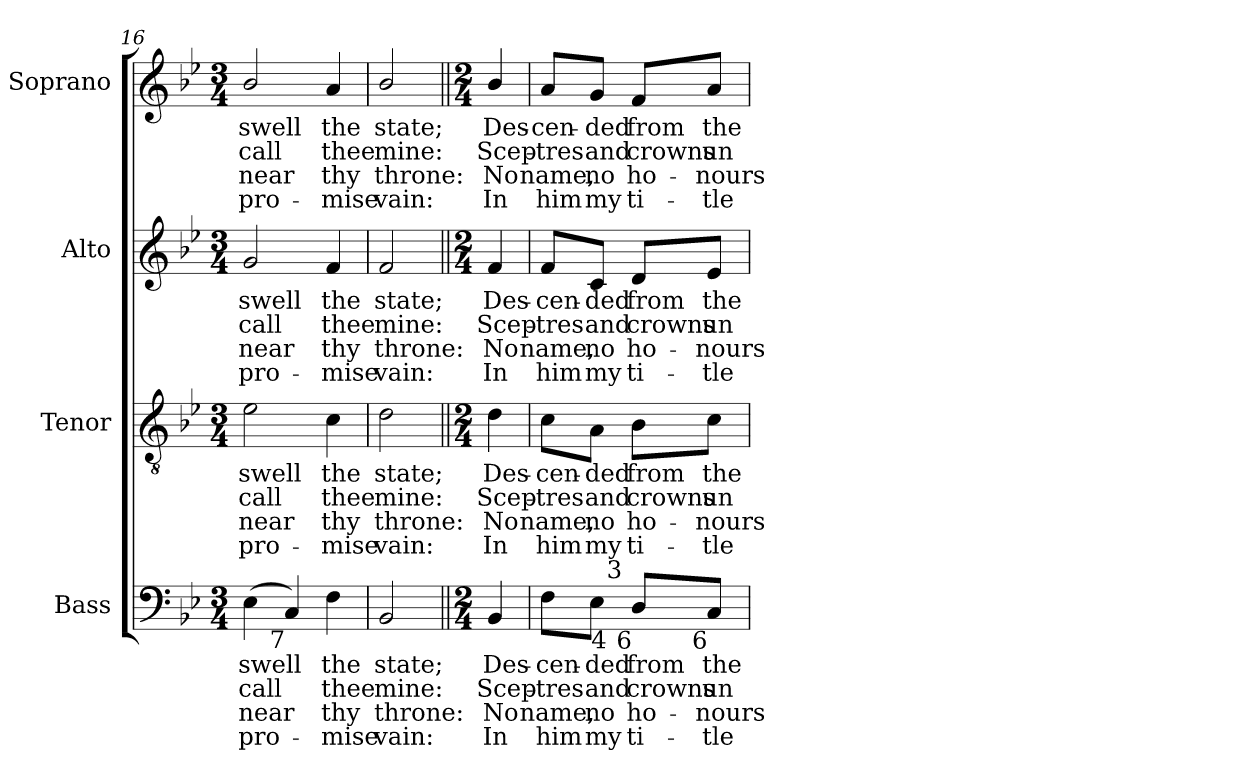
**kern	**text	**text	**text	**text	**kern	**text	**text	**text	**text	**kern	**text	**text	**text	**text	**kern	**text	**text	**text	**text
*part4	*part4	*part4	*part4	*part4	*part3	*part3	*part3	*part3	*part3	*part2	*part2	*part2	*part2	*part2	*part1	*part1	*part1	*part1	*part1
*staff4	*staff4	*staff4	*staff4	*staff4	*staff3	*staff3	*staff3	*staff3	*staff3	*staff2	*staff2	*staff2	*staff2	*staff2	*staff1	*staff1	*staff1	*staff1	*staff1
*I"Bass	*	*	*	*	*I"Tenor	*	*	*	*	*I"Alto	*	*	*	*	*I"Soprano	*	*	*	*
*I'B.	*	*	*	*	*I'T.	*	*	*	*	*I'A.	*	*	*	*	*I'S.	*	*	*	*
*clefF4	*	*	*	*	*clefGv2	*	*	*	*	*clefG2	*	*	*	*	*clefG2	*	*	*	*
*	*	*	*	*	*ITrd7c12	*	*	*	*	*	*	*	*	*	*	*	*	*	*
*k[b-e-]	*	*	*	*	*k[b-e-]	*	*	*	*	*k[b-e-]	*	*	*	*	*k[b-e-]	*	*	*	*
*B-:	*	*	*	*	*B-:	*	*	*	*	*B-:	*	*	*	*	*B-:	*	*	*	*
*M3/4	*	*	*	*	*M3/4	*	*	*	*	*M3/4	*	*	*	*	*M3/4	*	*	*	*
=16	=16	=16	=16	=16	=16	=16	=16	=16	=16	=16	=16	=16	=16	=16	=16	=16	=16	=16	=16
!	!LO:LY:b:color=#000000	!LO:LY:b:color=#000000	!LO:LY:b:color=#000000	!LO:LY:b:color=#000000	!	!	!	!	!	!	!	!	!	!	!	!	!	!	!
!	!	!	!	!	!	!LO:LY:b:color=#000000	!LO:LY:b:color=#000000	!LO:LY:b:color=#000000	!LO:LY:b:color=#000000	!	!	!	!	!	!	!	!	!	!
!	!	!	!	!	!	!	!	!	!	!	!LO:LY:b:color=#000000	!LO:LY:b:color=#000000	!LO:LY:b:color=#000000	!LO:LY:b:color=#000000	!	!	!	!	!
!	!	!	!	!	!	!	!	!	!	!	!	!	!	!	!	!LO:LY:b:color=#000000	!LO:LY:b:color=#000000	!LO:LY:b:color=#000000	!LO:LY:b:color=#000000
(4E-i\	swell	call	near	pro-	2E-i\	swell	call	near	pro-	2gi/	swell	call	near	pro-	2b-i/	swell	call	near	pro-
!LO:TX:b:rj:t=7	!	!	!	!	!	!	!	!	!	!	!	!	!	!	!	!	!	!	!
4Ci/)	.	.	.	.	.	.	.	.	.	.	.	.	.	.	.	.	.	.	.
!	!LO:LY:b:color=#000000	!LO:LY:b:color=#000000	!LO:LY:b:color=#000000	!LO:LY:b:color=#000000	!	!	!	!	!	!	!	!	!	!	!	!	!	!	!
!	!	!	!	!	!	!LO:LY:b:color=#000000	!LO:LY:b:color=#000000	!LO:LY:b:color=#000000	!LO:LY:b:color=#000000	!	!	!	!	!	!	!	!	!	!
!	!	!	!	!	!	!	!	!	!	!	!LO:LY:b:color=#000000	!LO:LY:b:color=#000000	!LO:LY:b:color=#000000	!LO:LY:b:color=#000000	!	!	!	!	!
!	!	!	!	!	!	!	!	!	!	!	!	!	!	!	!	!LO:LY:b:color=#000000	!LO:LY:b:color=#000000	!LO:LY:b:color=#000000	!LO:LY:b:color=#000000
4Fi\	the	thee	-thy	mise	4Ci\	the	thee	-thy	mise	4fi/	the	thee	-thy	mise	4ai/	the	thee	-thy	mise
=17	=17	=17	=17	=17	=17	=17	=17	=17	=17	=17	=17	=17	=17	=17	=17	=17	=17	=17	=17
!	!LO:LY:b:color=#000000	!LO:LY:b:color=#000000	!LO:LY:b:color=#000000	!LO:LY:b:color=#000000	!	!	!	!	!	!	!	!	!	!	!	!	!	!	!
!	!	!	!	!	!	!LO:LY:b:color=#000000	!LO:LY:b:color=#000000	!LO:LY:b:color=#000000	!LO:LY:b:color=#000000	!	!	!	!	!	!	!	!	!	!
!	!	!	!	!	!	!	!	!	!	!	!LO:LY:b:color=#000000	!LO:LY:b:color=#000000	!LO:LY:b:color=#000000	!LO:LY:b:color=#000000	!	!	!	!	!
!	!	!	!	!	!	!	!	!	!	!	!	!	!	!	!	!LO:LY:b:color=#000000	!LO:LY:b:color=#000000	!LO:LY:b:color=#000000	!LO:LY:b:color=#000000
2BB-i/	state;	mine:	throne:	vain:	2Di\	state;	mine:	throne:	vain:	2fi/	state;	mine:	throne:	vain:	2b-i/	state;	mine:	throne:	vain:
!!LO:PB:g=z
=17||	=17||	=17||	=17||	=17||	=17||	=17||	=17||	=17||	=17||	=17||	=17||	=17||	=17||	=17||	=17||	=17||	=17||	=17||	=17||
*M2/4	*	*	*	*	*M2/4	*	*	*	*	*M2/4	*	*	*	*	*M2/4	*	*	*	*
!	!LO:LY:b:color=#000000	!LO:LY:b:color=#000000	!LO:LY:b:color=#000000	!LO:LY:b:color=#000000	!	!	!	!	!	!	!	!	!	!	!	!	!	!	!
!	!	!	!	!	!	!LO:LY:b:color=#000000	!LO:LY:b:color=#000000	!LO:LY:b:color=#000000	!LO:LY:b:color=#000000	!	!	!	!	!	!	!	!	!	!
!	!	!	!	!	!	!	!	!	!	!	!LO:LY:b:color=#000000	!LO:LY:b:color=#000000	!LO:LY:b:color=#000000	!LO:LY:b:color=#000000	!	!	!	!	!
!	!	!	!	!	!	!	!	!	!	!	!	!	!	!	!	!LO:LY:b:color=#000000	!LO:LY:b:color=#000000	!LO:LY:b:color=#000000	!LO:LY:b:color=#000000
4BB-i/	Des-	Scep-	No	In	4Di\	Des-	Scep-	No	In	4fi/	Des-	Scep-	No	In	4b-i/	Des-	Scep-	No	In
=18	=18	=18	=18	=18	=18	=18	=18	=18	=18	=18	=18	=18	=18	=18	=18	=18	=18	=18	=18
!	!LO:LY:b:color=#000000	!LO:LY:b:color=#000000	!LO:LY:b:color=#000000	!LO:LY:b:color=#000000	!	!	!	!	!	!	!	!	!	!	!	!	!	!	!
!	!	!	!	!	!	!LO:LY:b:color=#000000	!LO:LY:b:color=#000000	!LO:LY:b:color=#000000	!LO:LY:b:color=#000000	!	!	!	!	!	!	!	!	!	!
!	!	!	!	!	!	!	!	!	!	!	!LO:LY:b:color=#000000	!LO:LY:b:color=#000000	!LO:LY:b:color=#000000	!LO:LY:b:color=#000000	!	!	!	!	!
!	!	!	!	!	!	!	!	!	!	!	!	!	!	!	!	!LO:LY:b:color=#000000	!LO:LY:b:color=#000000	!LO:LY:b:color=#000000	!LO:LY:b:color=#000000
*^	*	*	*	*	*	*	*	*	*	*	*	*	*	*	*	*	*	*	*
8Fi\L	8ryy	-cen-	-tres	name,	him	8Ci\L	-cen-	-tres	name,	him	8fi/L	-cen-	-tres	name,	him	8ai/L	-cen-	-tres	name,	him
!	!	!LO:LY:b:color=#000000	!LO:LY:b:color=#000000	!LO:LY:b:color=#000000	!LO:LY:b:color=#000000	!	!	!	!	!	!	!	!	!	!	!	!	!	!	!
!	!	!	!	!	!	!	!LO:LY:b:color=#000000	!LO:LY:b:color=#000000	!LO:LY:b:color=#000000	!LO:LY:b:color=#000000	!	!	!	!	!	!	!	!	!	!
!	!	!	!	!	!	!	!	!	!	!	!	!LO:LY:b:color=#000000	!LO:LY:b:color=#000000	!LO:LY:b:color=#000000	!LO:LY:b:color=#000000	!	!	!	!	!
!	!	!	!	!	!	!	!	!	!	!	!	!	!	!	!	!	!LO:LY:b:color=#000000	!LO:LY:b:color=#000000	!LO:LY:b:color=#000000	!LO:LY:b:color=#000000
8E-i\J	64ryy	-ded	and	no	my	8AAi\J	-ded	and	no	my	8ci/J	-ded	and	no	my	8gi/J	-ded	and	no	my
.	128...ryy	.	.	.	.	.	.	.	.	.	.	.	.	.	.	.	.	.	.	.
!	!LO:TX:b:rj:t=4	!	!	!	!	!	!	!	!	!	!	!	!	!	!	!	!	!	!	!
!	!LO:TX:t=3	!	!	!	!	!	!	!	!	!	!	!	!	!	!	!	!	!	!	!
.	4ryy	.	.	.	.	.	.	.	.	.	.	.	.	.	.	.	.	.	.	.
!	!	!LO:LY:b:color=#000000	!LO:LY:b:color=#000000	!LO:LY:b:color=#000000	!LO:LY:b:color=#000000	!	!	!	!	!	!	!	!	!	!	!	!	!	!	!
!	!	!	!	!	!	!	!LO:LY:b:color=#000000	!LO:LY:b:color=#000000	!LO:LY:b:color=#000000	!LO:LY:b:color=#000000	!	!	!	!	!	!	!	!	!	!
!	!	!	!	!	!	!	!	!	!	!	!	!LO:LY:b:color=#000000	!LO:LY:b:color=#000000	!LO:LY:b:color=#000000	!LO:LY:b:color=#000000	!	!	!	!	!
!LO:TX:b:rj:t=6	!	!	!	!	!	!	!	!	!	!	!	!	!	!	!	!	!	!	!	!
!	!	!	!	!	!	!	!	!	!	!	!	!	!	!	!	!	!LO:LY:b:color=#000000	!LO:LY:b:color=#000000	!LO:LY:b:color=#000000	!LO:LY:b:color=#000000
8Di/L	.	from	crowns	ho-	-ti-	8BB-i\L	from	crowns	ho-	-ti-	8di/L	from	crowns	ho-	-ti-	8fi/L	from	crowns	ho-	-ti-
!	!	!LO:LY:b:color=#000000	!LO:LY:b:color=#000000	!LO:LY:b:color=#000000	!LO:LY:b:color=#000000	!	!	!	!	!	!	!	!	!	!	!	!	!	!	!
!	!	!	!	!	!	!	!LO:LY:b:color=#000000	!LO:LY:b:color=#000000	!LO:LY:b:color=#000000	!LO:LY:b:color=#000000	!	!	!	!	!	!	!	!	!	!
!	!	!	!	!	!	!	!	!	!	!	!	!LO:LY:b:color=#000000	!LO:LY:b:color=#000000	!LO:LY:b:color=#000000	!LO:LY:b:color=#000000	!	!	!	!	!
!LO:TX:b:rj:t=6	!	!	!	!	!	!	!	!	!	!	!	!	!	!	!	!	!	!	!	!
!	!	!	!	!	!	!	!	!	!	!	!	!	!	!	!	!	!LO:LY:b:color=#000000	!LO:LY:b:color=#000000	!LO:LY:b:color=#000000	!LO:LY:b:color=#000000
8Ci/J	.	the	un-	-nours	tle	8Ci\J	the	un-	-nours	tle	8e-i/J	the	un-	-nours	tle	8ai/J	the	un-	-nours	tle
.	16ryy	.	.	.	.	.	.	.	.	.	.	.	.	.	.	.	.	.	.	.
.	32ryy	.	.	.	.	.	.	.	.	.	.	.	.	.	.	.	.	.	.	.
.	1024ryy	.	.	.	.	.	.	.	.	.	.	.	.	.	.	.	.	.	.	.
*v	*v	*	*	*	*	*	*	*	*	*	*	*	*	*	*	*	*	*	*	*
=	=	=	=	=	=	=	=	=	=	=	=	=	=	=	=	=	=	=	=
*-	*-	*-	*-	*-	*-	*-	*-	*-	*-	*-	*-	*-	*-	*-	*-	*-	*-	*-	*-
